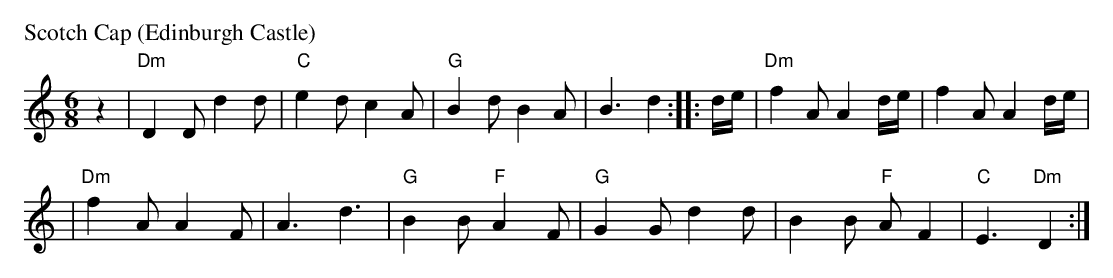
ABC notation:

X:1
M:6/8
L:1/8
P: Scotch Cap (Edinburgh Castle)
K:DDor
z2 \
| "Dm"D2D d2d | "C"e2d c2A | "G"B2d B2A | B3 d2 :: d/e/ | "Dm"f2A A2 d/e/ | f2A A2 d/e/ |
| "Dm"f2A A2F | A3 d3 | "G"B2B "F"A2F | "G"G2G d2d | B2B "F"AF2 | "C"E3 "Dm"D2 :|
